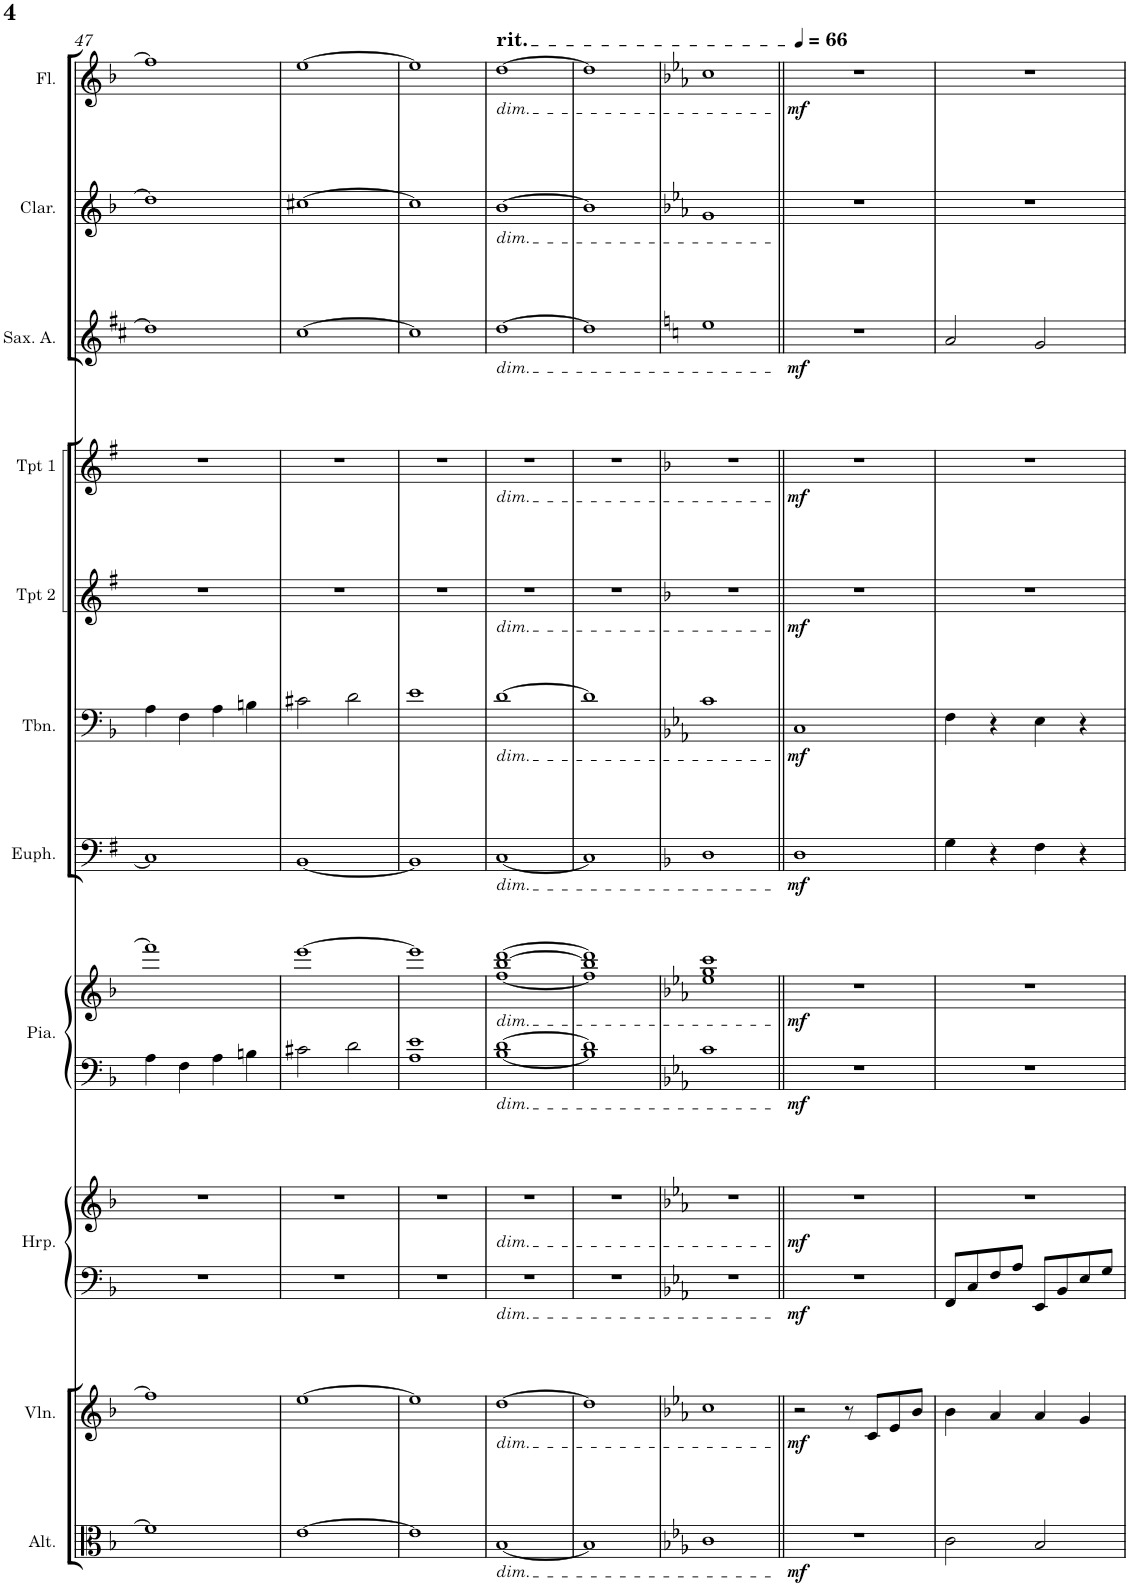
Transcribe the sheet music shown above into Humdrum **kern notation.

**kern	**dynam	**kern	**dynam	**kern	**dynam	**kern	**kern	**dynam	**kern	**dynam	**kern	**dynam	**kern	**dynam	**kern	**kern	**dynam
*part9	*part9	*part8	*part8	*part7	*part7	*part6	*part6	*part6	*part5	*part5	*part4	*part4	*part3	*part3	*part2	*part1	*part1
*staff10	*staff10	*staff9	*staff9	*staff8	*staff8	*staff7	*staff6	*staff6/7	*staff5	*staff5	*staff4	*staff4	*staff3	*staff3	*staff2	*staff1	*staff1
*I"Alto	*	*I"Violon	*	*I"Harpe	*	*I"Piano	*	*	*I"Euphonium	*	*I"Trombone	*	*I"Saxophone alto	*	*I"Clarinette en Ut	*I"Flûte	*
*I'Alt.	*	*I'Vln.	*	*I'Hrp.	*	*I'Pia.	*	*	*I'Euph.	*	*I'Tbn.	*	*I'Sax. A.	*	*I'Clar.	*I'Fl.	*
!!LO:PB:g=z
*clefC3	*	*clefG2	*	*clefF4	*	*clefF4	*clefG2	*	*clefF4	*	*clefF4	*	*clefG2	*	*clefG2	*clefG2	*
*	*	*	*	*	*	*	*	*	*Trd1c2	*	*	*	*Trd5c9	*	*Trd1c2	*	*
*k[b-]	*	*k[b-]	*	*k[b-]	*	*k[b-]	*k[b-]	*	*k[f#]	*	*k[b-]	*	*k[f#c#]	*	*k[b-]	*k[b-]	*
*M4/4	*	*M4/4	*	*M4/4	*	*M4/4	*M4/4	*	*M4/4	*	*M4/4	*	*M4/4	*	*M4/4	*M4/4	*
=47	=47	=47	=47	=47	=47	=47	=47	=47	=47	=47	=47	=47	=47	=47	=47	=47	=47
1f]	.	1ff]	.	1r	.	4A\	1fff]	.	1C#]	.	4A\	.	1dd]	.	1dd]	1ff]	.
.	.	.	.	.	.	4F\	.	.	.	.	4F\	.	.	.	.	.	.
.	.	.	.	.	.	4A\	.	.	.	.	4A\	.	.	.	.	.	.
.	.	.	.	.	.	4Bn\	.	.	.	.	4Bn\	.	.	.	.	.	.
=48	=48	=48	=48	=48	=48	=48	=48	=48	=48	=48	=48	=48	=48	=48	=48	=48	=48
[1e	.	[1ee	.	1r	.	2c#X\	[1eee	.	[1BB	.	2c#X\	.	[1cc#	.	[1cc#X	[1ee	.
.	.	.	.	.	.	2d\	.	.	.	.	2d\	.	.	.	.	.	.
=49	=49	=49	=49	=49	=49	=49	=49	=49	=49	=49	=49	=49	=49	=49	=49	=49	=49
1e]	.	1ee]	.	1r	.	1A 1e	1eee]	.	1BB]	.	1e	.	1cc#]	.	1cc#]	1ee]	.
=50	=50	=50	=50	=50	=50	=50	=50	=50	=50	=50	=50	=50	=50	=50	=50	=50	=50
!	!	!	!	!	!	!	!	!	!	!	!	!	!	!	!	!LO:TX:b:i:t=dim.	!
!	!	!	!	!	!	!	!	!	!	!	!	!	!	!	!	!LO:TX:a:t=rit.	!
!	!	!	!	!	!	!	!	!	!	!	!	!	!	!	!LO:TX:b:i:t=dim.	!	!
!	!	!	!	!	!	!	!	!	!	!	!	!	!LO:TX:b:i:t=dim.	!	!	!	!
!	!	!	!	!	!	!	!	!	!	!	!LO:TX:b:i:t=dim.	!	!	!	!	!	!
!	!	!	!	!	!	!	!	!	!LO:TX:b:i:t=dim.	!	!	!	!	!	!	!	!
!	!	!	!	!	!	!	!LO:TX:b:i:t=dim.	!	!	!	!	!	!	!	!	!	!
!	!	!	!	!	!	!LO:TX:b:i:t=dim.	!	!	!	!	!	!	!	!	!	!	!
!	!	!	!	!LO:TX:b:i:t=dim.	!	!	!	!	!	!	!	!	!	!	!	!	!
!	!	!LO:TX:b:i:t=dim.	!	!	!	!	!	!	!	!	!	!	!	!	!	!	!
!LO:TX:b:i:t=dim.	!	!	!	!	!	!	!	!	!	!	!	!	!	!	!	!	!
[1B-	.	[1dd	.	1r	.	[1B- [1d	[1ff [1bb- [1ddd	.	[1C	.	[1d	.	[1dd	.	[1b-	[1dd	.
=51	=51	=51	=51	=51	=51	=51	=51	=51	=51	=51	=51	=51	=51	=51	=51	=51	=51
1B-]	.	1dd]	.	1r	.	1B-] 1d]	1ff] 1bb-] 1ddd]	.	1C]	.	1d]	.	1dd]	.	1b-]	1dd]	.
=52	=52	=52	=52	=52	=52	=52	=52	=52	=52	=52	=52	=52	=52	=52	=52	=52	=52
*k[b-e-a-]	*	*k[b-e-a-]	*	*k[b-e-a-]	*	*k[b-e-a-]	*k[b-e-a-]	*	*k[b-]	*	*k[b-e-a-]	*	*k[]	*	*k[b-e-a-]	*k[b-e-a-]	*
1c	.	1cc	.	1r	.	1c	1ee- 1gg 1ccc	.	1D	.	1c	.	1ee	.	1g	1cc	.
=53||	=53||	=53||	=53||	=53||	=53||	=53||	=53||	=53||	=53||	=53||	=53||	=53||	=53||	=53||	=53||	=53||	=53||
*	*	*	*	*	*	*	*	*	*	*	*	*	*	*	*	*MM66	*
!	!LO:DY:b	!	!LO:DY:b	!	!LO:DY:b	!	!	!LO:DY:b=2	!	!	!	!	!	!	!	!	!
!	!	!	!	!	!	!	!	!LO:DY:n=1:b	!	!LO:DY:b	!	!LO:DY:b	!	!LO:DY:b	!	!	!LO:DY:b
1r	mf	2r	mf	1r	mf	1r	1r	mf mf	1D	mf	1C	mf	1r	mf	1r	1r	mf
.	.	8r	.	.	.	.	.	.	.	.	.	.	.	.	.	.	.
.	.	8c/L	.	.	.	.	.	.	.	.	.	.	.	.	.	.	.
.	.	8e-/	.	.	.	.	.	.	.	.	.	.	.	.	.	.	.
.	.	8b-/J	.	.	.	.	.	.	.	.	.	.	.	.	.	.	.
=54	=54	=54	=54	=54	=54	=54	=54	=54	=54	=54	=54	=54	=54	=54	=54	=54	=54
2c\	.	4b-\	.	8FF/L	.	1r	1r	.	4G\	.	4F\	.	2a/	.	1r	1r	.
.	.	.	.	8C/	.	.	.	.	.	.	.	.	.	.	.	.	.
.	.	4a-/	.	8F/	.	.	.	.	4r	.	4r	.	.	.	.	.	.
.	.	.	.	8A-/J	.	.	.	.	.	.	.	.	.	.	.	.	.
2B-/	.	4a-/	.	8EE-/L	.	.	.	.	4F\	.	4E-\	.	2g/	.	.	.	.
.	.	.	.	8BB-/	.	.	.	.	.	.	.	.	.	.	.	.	.
.	.	4g/	.	8E-/	.	.	.	.	4r	.	4r	.	.	.	.	.	.
.	.	.	.	8G/J	.	.	.	.	.	.	.	.	.	.	.	.	.
=	=	=	=	=	=	=	=	=	=	=	=	=	=	=	=	=	=
*-	*-	*-	*-	*-	*-	*-	*-	*-	*-	*-	*-	*-	*-	*-	*-	*-	*-
